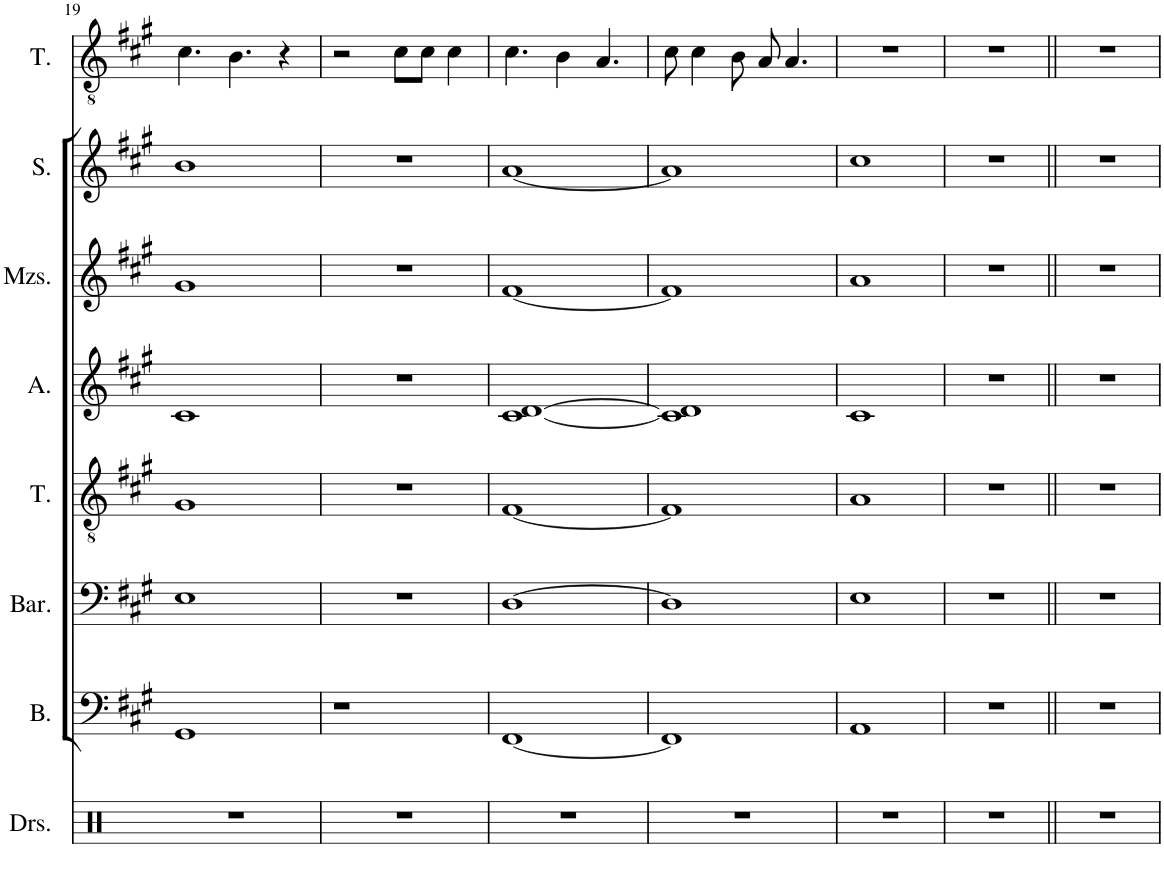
**kern	**kern	**kern	**kern	**kern	**kern	**kern	**kern
*part8	*part7	*part6	*part5	*part4	*part3	*part2	*part1
*staff8	*staff7	*staff6	*staff5	*staff4	*staff3	*staff2	*staff1
*I"Drumset	*I"Bass	*I"Baritone	*I"Tenor	*I"Alto	*I"Mezzo-soprano	*I"Soprano	*I"Tenor
*I'Drs.	*I'B.	*I'Bar.	*I'T.	*I'A.	*I'Mzs.	*I'S.	*I'T.
!!LO:PB:g=z
*clefX	*clefF4	*clefF4	*clefGv2	*clefG2	*clefG2	*clefG2	*clefGv2
*k[]	*k[f#c#g#]	*k[f#c#g#]	*k[f#c#g#]	*k[f#c#g#]	*k[f#c#g#]	*k[f#c#g#]	*k[f#c#g#]
*M4/4	*M4/4	*M4/4	*M4/4	*M4/4	*M4/4	*M4/4	*M4/4
=19	=19	=19	=19	=19	=19	=19	=19
1r	1GG#	1E	1G#	1c#	1g#	1b	4.c#\
.	.	.	.	.	.	.	4.B\
.	.	.	.	.	.	.	4r
=20	=20	=20	=20	=20	=20	=20	=20
1r	1r	1r	1r	1r	1r	1r	2r
.	.	.	.	.	.	.	8c#\L
.	.	.	.	.	.	.	8c#\J
.	.	.	.	.	.	.	4c#\
=21	=21	=21	=21	=21	=21	=21	=21
1r	[1FF#	[1D	[1F#	[1c# [1d	[1f#	[1a	4.c#\
.	.	.	.	.	.	.	4B\
.	.	.	.	.	.	.	4.A/
=22	=22	=22	=22	=22	=22	=22	=22
1r	1FF#]	1D]	1F#]	1c#] 1d]	1f#]	1a]	8c#\
.	.	.	.	.	.	.	4c#\
.	.	.	.	.	.	.	8B\
.	.	.	.	.	.	.	8A/
.	.	.	.	.	.	.	4.A/
=23	=23	=23	=23	=23	=23	=23	=23
1r	1AA	1E	1A	1c#	1a	1cc#	1r
=24	=24	=24	=24	=24	=24	=24	=24
1r	1r	1r	1r	1r	1r	1r	1r
=25||	=25||	=25||	=25||	=25||	=25||	=25||	=25||
1r	1r	1r	1r	1r	1r	1r	1r
=	=	=	=	=	=	=	=
*-	*-	*-	*-	*-	*-	*-	*-
